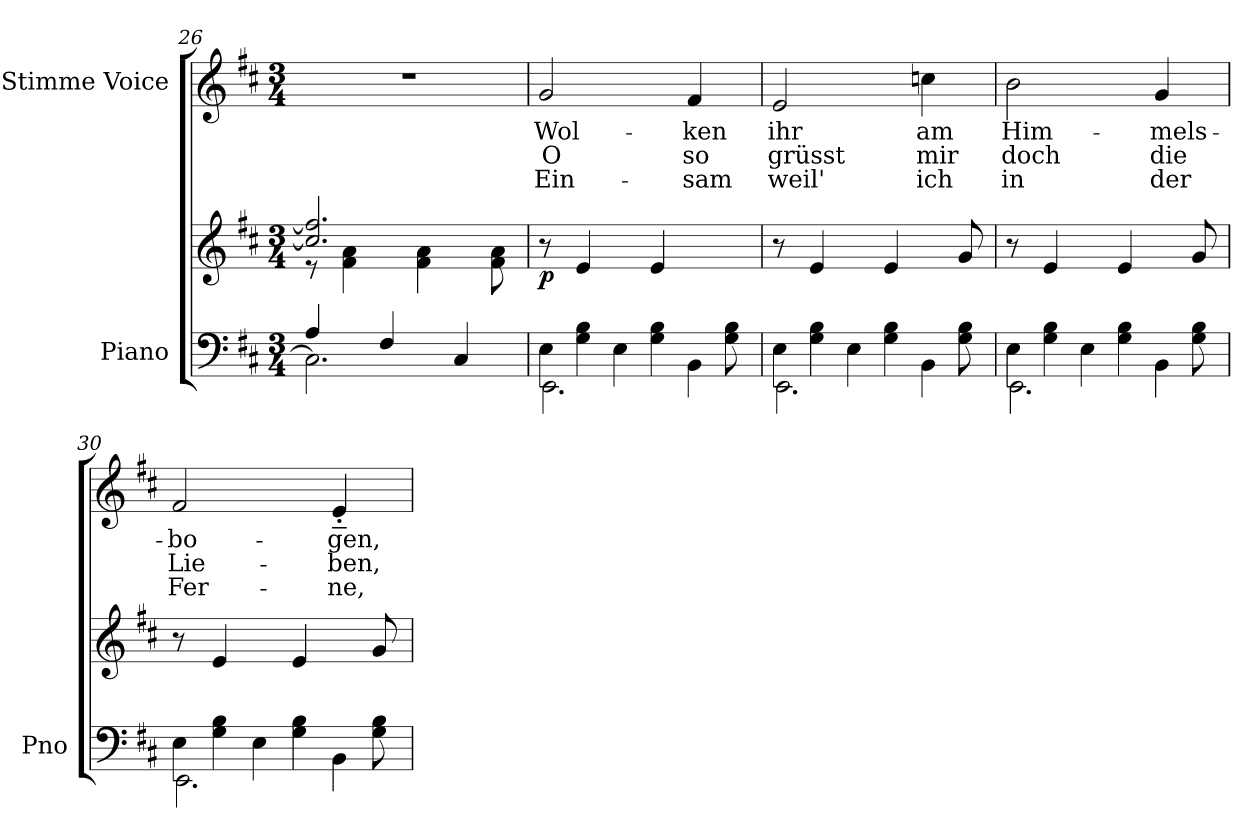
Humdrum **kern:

**kern	**kern	**dynam	**kern	**text	**text	**text
*part2	*part2	*part2	*part1	*part1	*part1	*part1
*staff3	*staff2	*staff2/3	*staff1	*staff1	*staff1	*staff1
*I"Piano	*	*	*I"Stimme Voice	*	*	*
*I'Pno	*	*	*	*	*	*
*clefF4	*clefG2	*	*clefG2	*	*	*
*k[f#c#]	*k[f#c#]	*	*k[f#c#]	*	*	*
*M3/4	*M3/4	*	*M3/4	*	*	*
=26	=26	=26	=26	=26	=26	=26
*^	*^	*	*	*	*	*
4A/	2.C#\]	2.cc#/] 2.ff#/]	8r	.	2.r	.	.	.
.	.	.	4f#\ 4a\	.	.	.	.	.
4F#/	.	.	.	.	.	.	.	.
.	.	.	4f#\ 4a\	.	.	.	.	.
4C#/	.	.	.	.	.	.	.	.
.	.	.	8f#\ 8a\	.	.	.	.	.
!!LO:LB:g=z
=27	=27	=27	=27	=27	=27	=27	=27	=27
*	*^	*	*	*	*	*	*	*
!	!	!	!	!	!LO:DY:b	!	!LO:LY:b	!LO:LY:b	!LO:LY:b
*	*	*	*v	*v	*	*	*	*	*
8ryy	4E\	2.EE\	8r	p	2g/	Wol-	O	Ein-
4G\ 4B\	.	.	4e/	.	.	.	.	.
.	4E\	.	.	.	.	.	.	.
4G\ 4B\	.	.	4e/	.	.	.	.	.
!	!	!	!	!	!	!LO:LY:b	!LO:LY:b	!LO:LY:b
.	4BB\	.	.	.	4f#/	-ken	so	-sam
8G\ 8B\	.	.	8ryy	.	.	.	.	.
=28	=28	=28	=28	=28	=28	=28	=28	=28
!	!	!	!	!	!	!LO:LY:b	!LO:LY:b	!LO:LY:b
8ryy	4E\	2.EE\	8r	.	2e/	ihr	grüsst	weil'
4G\ 4B\	.	.	4e/	.	.	.	.	.
.	4E\	.	.	.	.	.	.	.
4G\ 4B\	.	.	4e/	.	.	.	.	.
!	!	!	!	!	!	!LO:LY:b	!LO:LY:b	!LO:LY:b
.	4BB\	.	.	.	4ccn\	am	mir	ich
8G\ 8B\	.	.	8g/	.	.	.	.	.
=29	=29	=29	=29	=29	=29	=29	=29	=29
!	!	!	!	!	!	!LO:LY:b	!LO:LY:b	!LO:LY:b
8ryy	4E\	2.EE\	8r	.	2b\	Him-	doch	in
4G\ 4B\	.	.	4e/	.	.	.	.	.
.	4E\	.	.	.	.	.	.	.
4G\ 4B\	.	.	4e/	.	.	.	.	.
!	!	!	!	!	!	!LO:LY:b	!LO:LY:b	!LO:LY:b
.	4BB\	.	.	.	4g/	-mels-	die	der
8G\ 8B\	.	.	8g/	.	.	.	.	.
=30	=30	=30	=30	=30	=30	=30	=30	=30
!	!	!	!	!	!	!LO:LY:b	!LO:LY:b	!LO:LY:b
8ryy	4E\	2.EE\	8r	.	2f#/	-bo-	Lie-	Fer-
4G\ 4B\	.	.	4e/	.	.	.	.	.
.	4E\	.	.	.	.	.	.	.
4G\ 4B\	.	.	4e/	.	.	.	.	.
!	!	!	!	!	!	!LO:LY:b	!LO:LY:b	!LO:LY:b
.	4BB\	.	.	.	4e'~/	-gen,	-ben,	-ne,
8G\ 8B\	.	.	8g/	.	.	.	.	.
*v	*v	*v	*	*	*	*	*	*
=	=	=	=	=	=	=
*-	*-	*-	*-	*-	*-	*-
